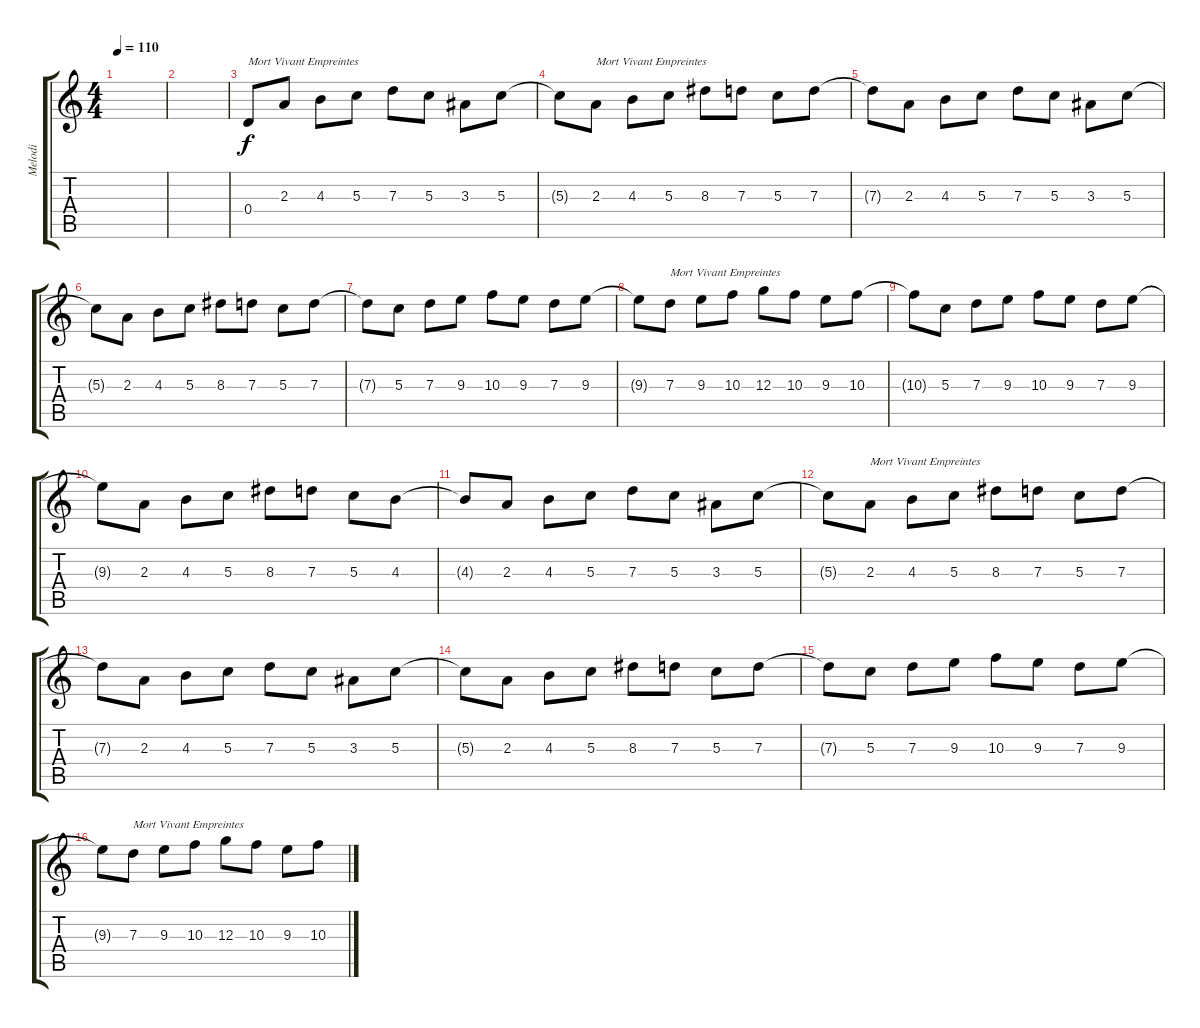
\track ("Melodi" "Melodi") {instrument contrabass}
\staff {score tabs}
\tuning (E4 B3 G3 D3 A2 E2) {hide}
\ts (4 4)
\tempo 110
\clef g2
\ks c
|
|
0.4.8{txt "Mort Vivant Empreintes"} 2.3.8 4.3.8 5.3.8 7.3.8 5.3.8 3.3.8 5.3.8 |
5.3{t}.8 2.3.8{txt "Mort Vivant Empreintes"} 4.3.8 5.3.8 8.3.8 7.3.8 5.3.8 7.3.8 |
7.3{t}.8 2.3.8 4.3.8 5.3.8 7.3.8 5.3.8 3.3.8 5.3.8 |
5.3{t}.8 2.3.8 4.3.8 5.3.8 8.3.8 7.3.8 5.3.8 7.3.8 |
7.3{t}.8 5.3.8 7.3.8 9.3.8 10.3.8 9.3.8 7.3.8 9.3.8 |
9.3{t}.8 7.3.8{txt "Mort Vivant Empreintes"} 9.3.8 10.3.8 12.3.8 10.3.8 9.3.8 10.3.8 |
10.3{t}.8 5.3.8 7.3.8 9.3.8 10.3.8 9.3.8 7.3.8 9.3.8 |
9.3{t}.8 2.3.8 4.3.8 5.3.8 8.3.8 7.3.8 5.3.8 4.3.8 |
4.3{t}.8 2.3.8 4.3.8 5.3.8 7.3.8 5.3.8 3.3.8 5.3.8 |
5.3{t}.8 2.3.8{txt "Mort Vivant Empreintes"} 4.3.8 5.3.8 8.3.8 7.3.8 5.3.8 7.3.8 |
7.3{t}.8 2.3.8 4.3.8 5.3.8 7.3.8 5.3.8 3.3.8 5.3.8 |
5.3{t}.8 2.3.8 4.3.8 5.3.8 8.3.8 7.3.8 5.3.8 7.3.8 |
7.3{t}.8 5.3.8 7.3.8 9.3.8 10.3.8 9.3.8 7.3.8 9.3.8 |
9.3{t}.8 7.3.8{txt "Mort Vivant Empreintes"} 9.3.8 10.3.8 12.3.8 10.3.8 9.3.8 10.3.8
